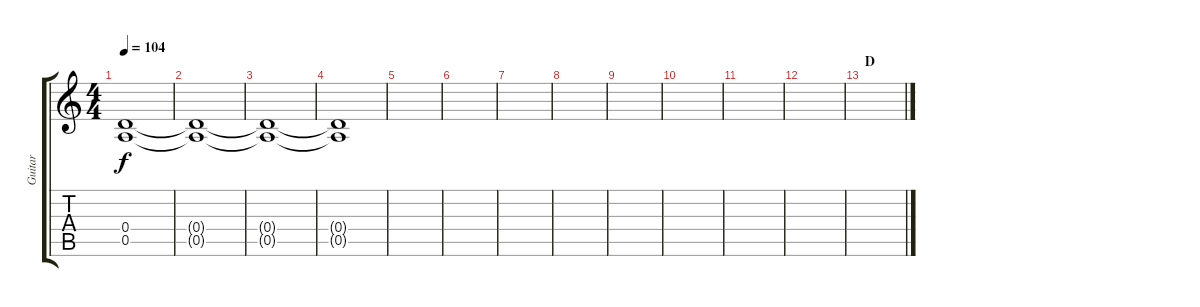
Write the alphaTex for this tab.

\track ("Guitar" "Guitar") {instrument acousticguitarnylon}
\staff {score tabs}
\tuning (E4 B3 G3 D3 A2 E2) {hide}
\ts (4 4)
\tempo 104
\clef g2
\ks c
(0.4{t} 0.5{t}).1{dy f} |
(0.4{t} 0.5{t}).1 |
(0.4{t} 0.5{t}).1 |
(0.4{t} 0.5{t}).1 |
|
|
|
|
|
|
|
|
\section ("" "D")
